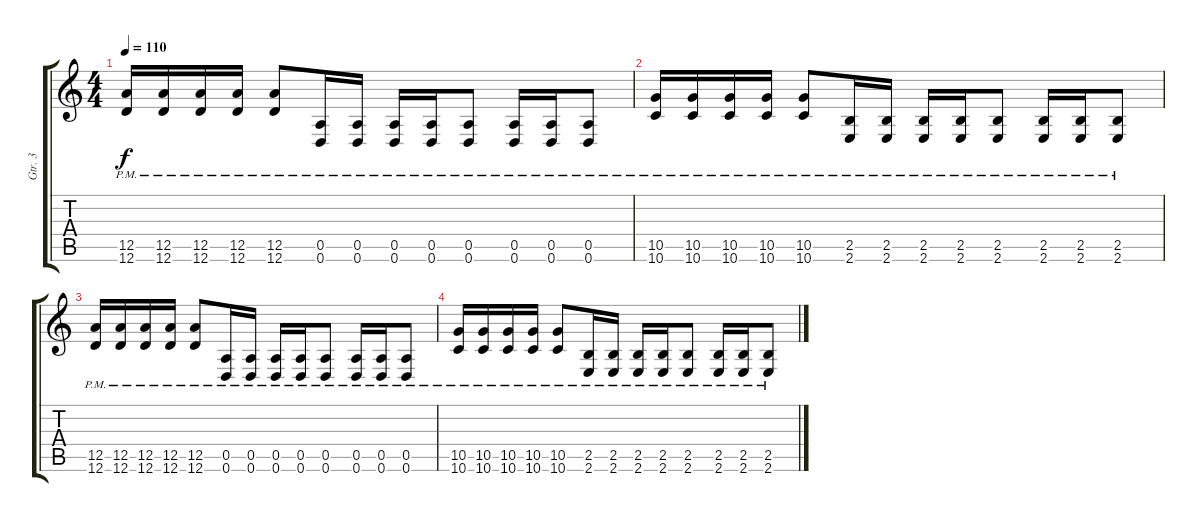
\track ("Gtr. 3" "Gtr. 3") {instrument distortionguitar}
\staff {score tabs}
\tuning (E4 B3 G3 D3 A2 D2) {hide}
\ts (4 4)
\tempo 110
\clef g2
\ks c
(12.5{pm} 12.6{pm}).16{dy f} (12.5{pm} 12.6{pm}).16 (12.5{pm} 12.6{pm}).16 (12.5{pm} 12.6{pm}).16 (12.5{pm} 12.6{pm}).8 (0.5{pm} 0.6{pm}).16 (0.5{pm} 0.6{pm}).16 (0.5{pm} 0.6{pm}).16 (0.5{pm} 0.6{pm}).16 (0.5{pm} 0.6{pm}).8 (0.5{pm} 0.6{pm}).16 (0.5{pm} 0.6{pm}).16 (0.5{pm} 0.6{pm}).8 |
(10.5{pm} 10.6{pm}).16 (10.5{pm} 10.6{pm}).16 (10.5{pm} 10.6{pm}).16 (10.5{pm} 10.6{pm}).16 (10.5{pm} 10.6{pm}).8 (2.5{pm} 2.6{pm}).16 (2.5{pm} 2.6{pm}).16 (2.5{pm} 2.6{pm}).16 (2.5{pm} 2.6{pm}).16 (2.5{pm} 2.6{pm}).8 (2.5{pm} 2.6{pm}).16 (2.5{pm} 2.6{pm}).16 (2.5{pm} 2.6{pm}).8 |
(12.5{pm} 12.6{pm}).16 (12.5{pm} 12.6{pm}).16 (12.5{pm} 12.6{pm}).16 (12.5{pm} 12.6{pm}).16 (12.5{pm} 12.6{pm}).8 (0.5{pm} 0.6{pm}).16 (0.5{pm} 0.6{pm}).16 (0.5{pm} 0.6{pm}).16 (0.5{pm} 0.6{pm}).16 (0.5{pm} 0.6{pm}).8 (0.5{pm} 0.6{pm}).16 (0.5{pm} 0.6{pm}).16 (0.5{pm} 0.6{pm}).8 |
(10.5{pm} 10.6{pm}).16 (10.5{pm} 10.6{pm}).16 (10.5{pm} 10.6{pm}).16 (10.5{pm} 10.6{pm}).16 (10.5{pm} 10.6{pm}).8 (2.5{pm} 2.6{pm}).16 (2.5{pm} 2.6{pm}).16 (2.5{pm} 2.6{pm}).16 (2.5{pm} 2.6{pm}).16 (2.5{pm} 2.6{pm}).8 (2.5{pm} 2.6{pm}).16 (2.5{pm} 2.6{pm}).16 (2.5{pm} 2.6{pm}).8
